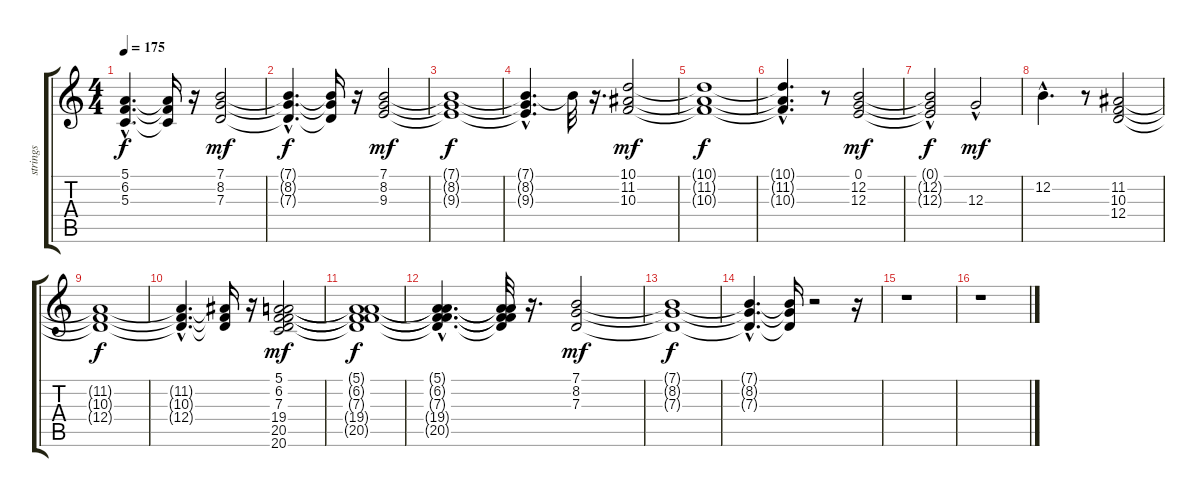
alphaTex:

\track ("strings" "strings") {instrument synthstrings1}
\staff {score tabs}
\tuning (E4 B3 G3 D3 A2 E2) {hide}
\ts (4 4)
\tempo 175
\clef g2
\ks c
(5.1{hac t} 6.2{hac t} 5.3{hac t}).4{d dy f} (5.1{t} 6.2{t} 5.3{t}).16 r.16 (7.1 8.2 7.3).2{dy mf} |
(7.1{hac t} 8.2{hac t} 7.3{hac t}).4{d dy f} (7.1{t} 8.2{t} 7.3{t}).16 r.16 (7.1 8.2 9.3).2{dy mf} |
(7.1{t} 8.2{t} 9.3{t}).1{dy f} |
(7.1{hac t} 8.2{hac t} 9.3{hac t}).4{d} 7.1{t}.32 r.16{d} (10.1 11.2 10.3).2{dy mf} |
(10.1{t} 11.2{t} 10.3{t}).1{dy f} |
(10.1{t} 11.2{t} 10.3{hac t}).4{d} r.8 (0.1 12.2 12.3).2{dy mf} |
(0.1{t} 12.2{hac t} 12.3{hac t}).2{dy f} 12.3{hac}.2{dy mf} |
12.2{hac}.4{d} r.8 (11.2 10.3 12.4).2 |
(11.2{t} 10.3{t} 12.4{t}).1{dy f} |
(11.2{hac t} 10.3{hac t} 12.4{hac t}).4{d} (11.2{t} 10.3{t} 12.4{t}).16 r.16 (5.1 6.2 7.3 19.4 20.5 20.6).2{dy mf} |
(5.1{t} 6.2{t} 7.3{t} 19.4{t} 20.5{t}).1{dy f} |
(5.1{hac t} 6.2{hac t} 7.3{hac t} 19.4{hac t} 20.5{hac t}).4{d} (5.1{t} 6.2{t} 7.3{t} 19.4{t} 20.5{t}).32 r.16{d} (7.1 8.2 7.3).2{dy mf} |
(7.1{t} 8.2{t} 7.3{t}).1{dy f} |
(7.1{hac t} 8.2{hac t} 7.3{hac t}).4{d} (7.1{t} 8.2{t} 7.3{t}).16 r.2 r.16 |
r.1 |
r.1
